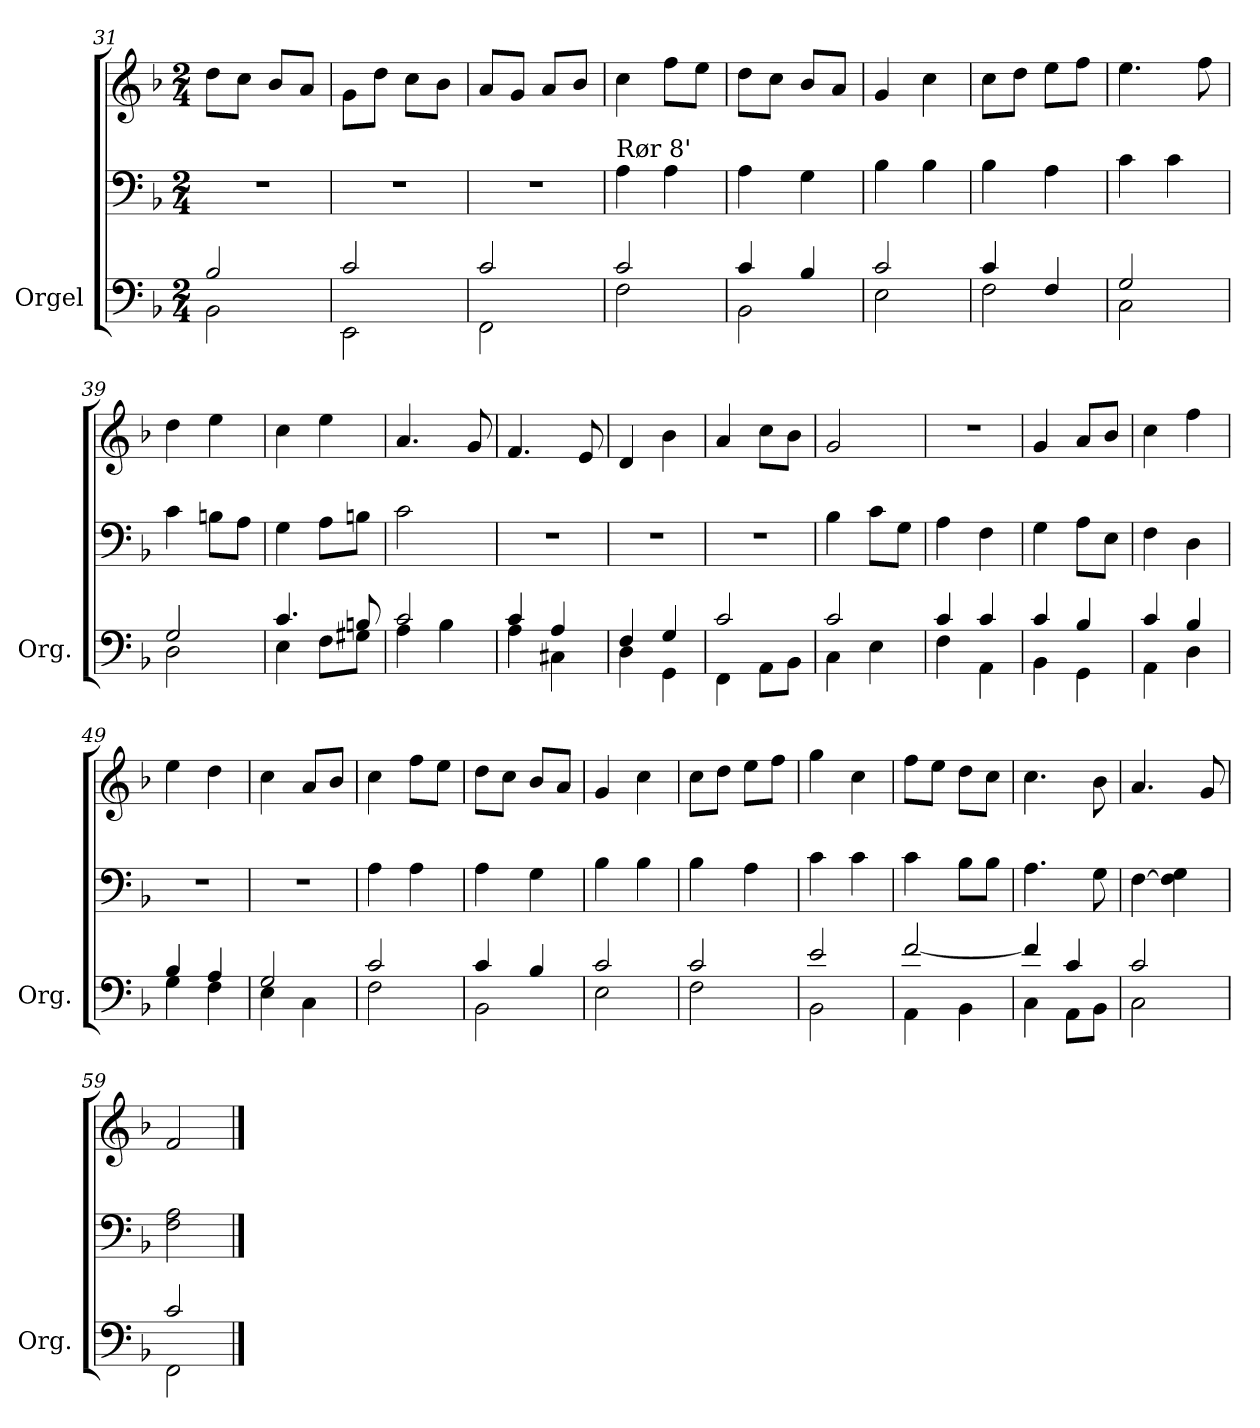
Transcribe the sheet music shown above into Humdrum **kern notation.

**kern	**kern	**kern
*part1	*part1	*part1
*staff3	*staff2	*staff1
*I"Orgel	*	*
*I'Org.	*	*
*clefF4	*clefF4	*clefG2
*k[b-]	*k[b-]	*k[b-]
*M2/4	*M2/4	*M2/4
=31	=31	=31
*^	*	*
2BB-\	2B-/	2r	8dd\L
.	.	.	8cc\J
.	.	.	8b-/L
.	.	.	8a/J
=32	=32	=32	=32
2EE\	2c/	2r	8g\L
.	.	.	8dd\J
.	.	.	8cc\L
.	.	.	8b-\J
=33	=33	=33	=33
2FF\	2c/	2r	8a/L
.	.	.	8g/J
.	.	.	8a/L
.	.	.	8b-/J
=34	=34	=34	=34
!	!	!LO:TX:a:t=Rør 8'	!
2F\	2c/	4A\	4cc\
.	.	4A\	8ff\L
.	.	.	8ee\J
=35	=35	=35	=35
2BB-\	4c/	4A\	8dd\L
.	.	.	8cc\J
.	4B-/	4G\	8b-/L
.	.	.	8a/J
=36	=36	=36	=36
2E\	2c/	4B-\	4g/
.	.	4B-\	4cc\
=37	=37	=37	=37
2F\	4c/	4B-\	8cc\L
.	.	.	8dd\J
.	4F/	4A\	8ee\L
.	.	.	8ff\J
=38	=38	=38	=38
2C\	2G/	4c\	4.ee\
.	.	4c\	.
.	.	.	8ff\
=39	=39	=39	=39
2D\	2G/	4c\	4dd\
.	.	8Bn\L	4ee\
.	.	8A\J	.
!!LO:PB:g=z
=40	=40	=40	=40
4E\	4.c/	4G\	4cc\
8F\L	.	8A\L	4ee\
8G#X\J	8Bn/	8Bn\J	.
=41	=41	=41	=41
4A\	2c/	2c\	4.a/
4B-\	.	.	.
.	.	.	8g/
=42	=42	=42	=42
4A\	4c/	2r	4.f/
4C#X\	4A/	.	.
.	.	.	8e/
=43	=43	=43	=43
4D\	4F/	2r	4d/
4GG\	4G/	.	4b-\
=44	=44	=44	=44
4FF\	2c/	2r	4a/
8AA\L	.	.	8cc\L
8BB-\J	.	.	8b-\J
=45	=45	=45	=45
4C\	2c/	4B-\	2g/
4E\	.	8c\L	.
.	.	8G\J	.
=46	=46	=46	=46
4F\	4c/	4A\	2r
4AA\	4c/	4F\	.
=47	=47	=47	=47
4BB-\	4c/	4G\	4g/
4GG\	4B-/	8A\L	8a/L
.	.	8E\J	8b-/J
=48	=48	=48	=48
4AA\	4c/	4F\	4cc\
4D\	4B-/	4D\	4ff\
=49	=49	=49	=49
4G\	4B-/	2r	4ee\
4F\	4A/	.	4dd\
=50	=50	=50	=50
4E\	2G/	2r	4cc\
4C\	.	.	8a/L
.	.	.	8b-/J
!!LO:LB:g=z
=51	=51	=51	=51
2F\	2c/	4A\	4cc\
.	.	4A\	8ff\L
.	.	.	8ee\J
=52	=52	=52	=52
2BB-\	4c/	4A\	8dd\L
.	.	.	8cc\J
.	4B-/	4G\	8b-/L
.	.	.	8a/J
=53	=53	=53	=53
2E\	2c/	4B-\	4g/
.	.	4B-\	4cc\
=54	=54	=54	=54
2F\	2c/	4B-\	8cc\L
.	.	.	8dd\J
.	.	4A\	8ee\L
.	.	.	8ff\J
=55	=55	=55	=55
2BB-\	2e/	4c\	4gg\
.	.	4c\	4cc\
=56	=56	=56	=56
4AA\	[2f/	4c\	8ff\L
.	.	.	8ee\J
4BB-\	.	8B-\L	8dd\L
.	.	8B-\J	8cc\J
=57	=57	=57	=57
4C\	4f/]	4.A\	4.cc\
8AA\L	4c/	.	.
8BB-\J	.	8G\	8b-\
=58	=58	=58	=58
2C\	2c/	[4F\	4.a/
.	.	4F\] 4G\	.
.	.	.	8g/
=59	=59	=59	=59
2FF\	2c/	2F\ 2A\	2f/
*v	*v	*	*
==	==	==
*-	*-	*-
